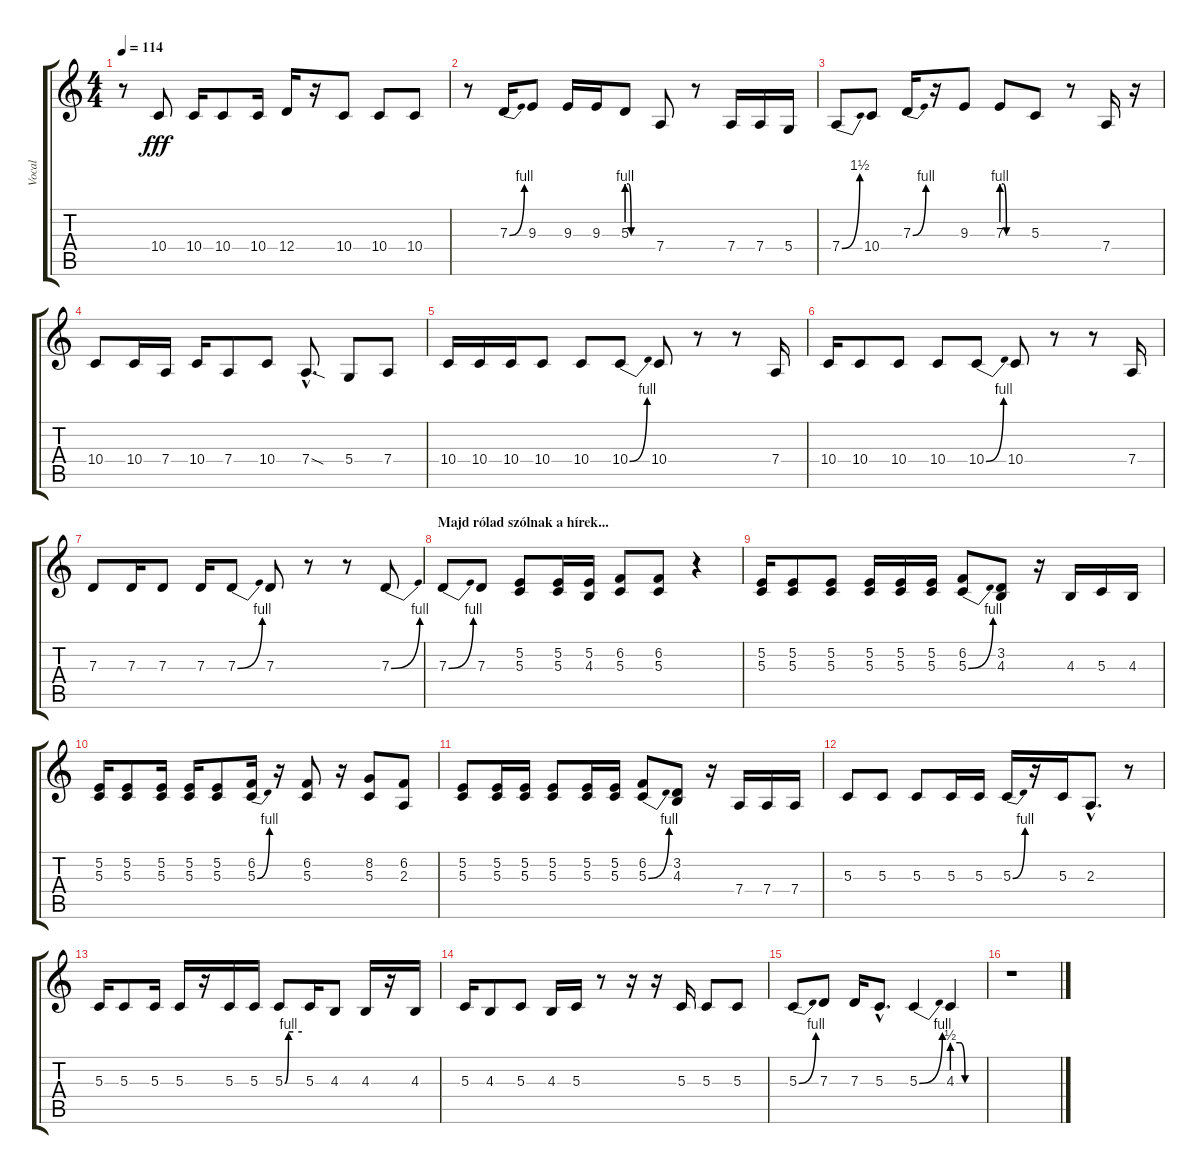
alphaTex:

\track ("Vocal" "Vocal") {instrument tenorsax}
\staff {score tabs}
\tuning (E4 B3 G3 D3 A2 E2) {hide}
\ts (4 4)
\tempo 114
\clef g2
\ks c
r.8{dy fff} 10.4.8 10.4.16 10.4.8 10.4.16 12.4.16 r.16 10.4.8 10.4.8 10.4.8 |
r.8 7.3{be (bend 0 0 60 4)}.16 9.3.8 9.3.16 9.3.16 5.3{be (custom 0 4 4 4 10 0 19 0 60 0)}.8 7.4.8 r.8 7.4.16 7.4.16 5.4.16 |
7.4{be (bend 0 0 60 6)}.8 10.4.8 7.3{be (bend 0 0 60 4)}.16 r.16 9.3.8 7.3{be (custom 0 4 4 4 11 0 40 0 60 0)}.8 5.3.8 r.8 7.4.16 r.16 |
10.4.8 10.4.16 7.4.16 10.4.16 7.4.8 10.4.8 7.4{sod hac}.8{d} 5.4.8 7.4.8 |
10.4.16 10.4.16 10.4.16 10.4.8 10.4.8 10.4{be (bend 0 0 60 4)}.8 10.4.8 r.8 r.8 7.4.16 |
10.4.16 10.4.8 10.4.8 10.4.8 10.4{be (bend 0 0 60 4)}.8 10.4.8 r.8 r.8 7.4.16 |
7.3.8 7.3.16 7.3.8 7.3.16 7.3{be (bend 0 0 60 4)}.8 7.3.8 r.8 r.8 7.3{be (bend 0 0 60 4)}.8 |
\section ("" "Majd rólad szólnak a hírek...")
7.3{be (bend 0 0 60 4)}.8 7.3.8 (5.2 5.3).8 (5.2 5.3).16 (5.2 4.3).16 (6.2 5.3).8 (6.2 5.3).8 r.4 |
(5.2 5.3).16 (5.2 5.3).8 (5.2 5.3).8 (5.2 5.3).16 (5.2 5.3).16 (5.2 5.3).16 (6.2 5.3{be (bend 0 0 60 4)}).8 (3.2 4.3).8 r.16 4.3.16 5.3.16 4.3.16 |
(5.2 5.3).16 (5.2 5.3).8 (5.2 5.3).16 (5.2 5.3).16 (5.2 5.3).8 (6.2 5.3{be (bend 0 0 60 4)}).16 r.16 (6.2 5.3).8 r.16 (8.2 5.3).8 (6.2 2.3).8 |
(5.2 5.3).8 (5.2 5.3).16 (5.2 5.3).16 (5.2 5.3).8 (5.2 5.3).16 (5.2 5.3).16 (6.2 5.3{be (bend 0 0 60 4)}).8 (3.2 4.3).8 r.16 7.4.16 7.4.16 7.4.16 |
5.3.8 5.3.8 5.3.8 5.3.16 5.3.16 5.3{be (bend 0 0 60 4)}.16 r.16 5.3.16 2.3{hac}.8{d} r.8 |
5.3.16 5.3.8 5.3.16 5.3.16 r.16 5.3.16 5.3.16 5.3{be (custom 0 0 13 4 15 4 30 4 60 4)}.8 5.3.16 4.3.8 4.3.16 r.16 4.3.16 |
5.3.16 4.3.8 5.3.8 4.3.16 5.3.16 r.8 r.16 r.16 5.3.16 5.3.8 5.3.8 |
5.3{be (bend 0 0 60 4)}.8 7.3.8 7.3.16 5.3{hac}.8{d} 5.3{be (bend 0 0 60 4)}.4 4.3{be (custom 0 2 15 2 25 0 40 0 60 0)}.4 |
r.1
